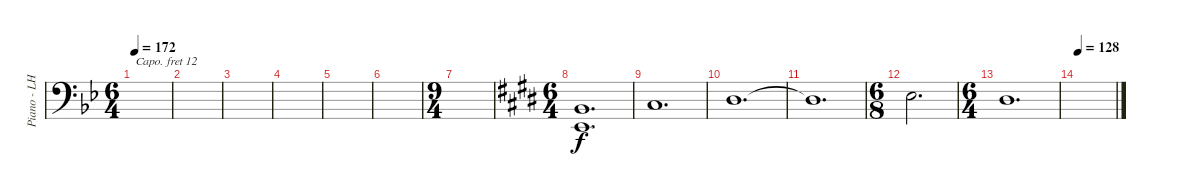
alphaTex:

\track ("Piano - LH" "Piano - LH") {instrument acousticgrandpiano}
\staff {score}
\capo 12
\tuning (E3 B2 G2 D2 A1 A0 C0) {hide}
\ts (6 4)
\tempo 172
\clef f4
\ks gminor
|
|
|
|
|
|
\ts (9 4)
|
\ts (6 4)
\ks e
(2.5 7.6).1{d} |
4.5.1{d} |
6.5.1{d} |
6.5{t}.1{d} |
\ts (6 8)
2.4.2{d} |
\ts (6 4)
1.4.1{d} |
\tempo 128
